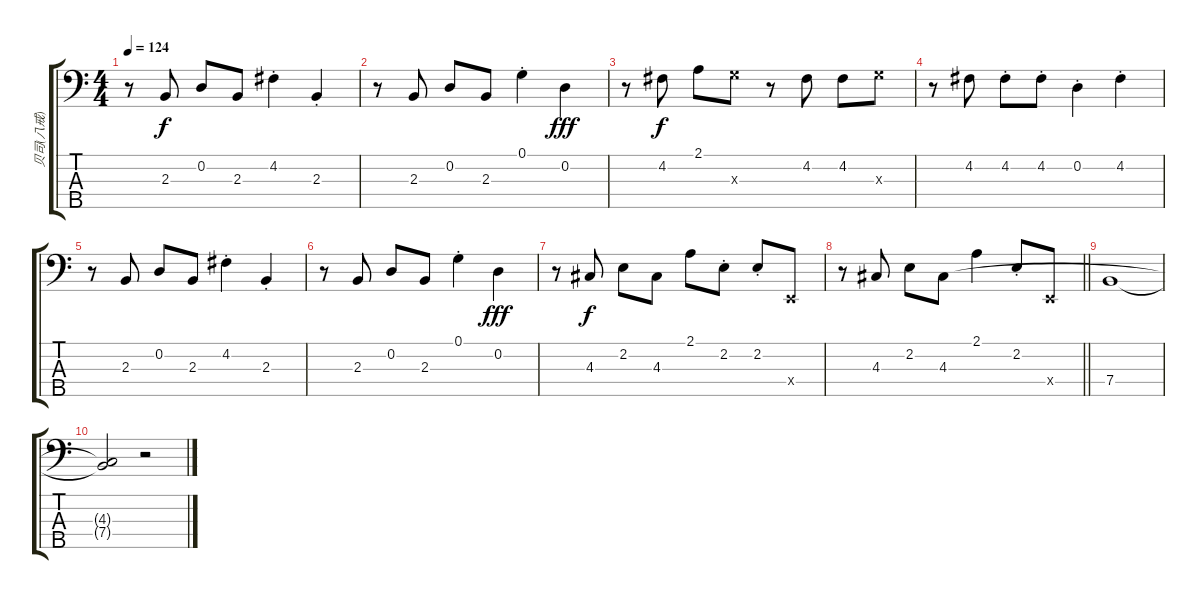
\track ("贝司(八戒)" "贝司(八戒)") {instrument electricbassfinger}
\staff {score tabs}
\tuning (G2 D2 A1 E1 B0) {hide}
\ts (4 4)
\tempo 124
\clef f4
\ks c
r.8{dy f} 2.3.8 0.2.8 2.3.8 4.2{st}.4 2.3{st}.4 |
r.8 2.3.8 0.2.8 2.3.8 0.1{st}.4 0.2.4{dy fff} |
r.8 4.2.8{dy f} 2.1.8 10.3{x}.8 r.8 4.2.8 4.2.8 10.3{x}.8 |
r.8 4.2.8 4.2{st}.8 4.2{st}.8 0.2{st}.4 4.2{st}.4 |
r.8 2.3.8 0.2.8 2.3.8 4.2{st}.4 2.3{st}.4 |
r.8 2.3.8 0.2.8 2.3.8 0.1{st}.4 0.2.4{dy fff} |
r.8 4.3.8{dy f} 2.2.8 4.3.8 2.1.8 2.2{st}.8 2.2{st}.8 0.4{x}.8 |
\barLineRight lightlight
r.8 4.3.8 2.2.8 4.3.8 2.1.4 2.2{st}.8 0.4{x}.8 |
7.4.1 |
(4.3{t} 7.4{t}).2 r.2
